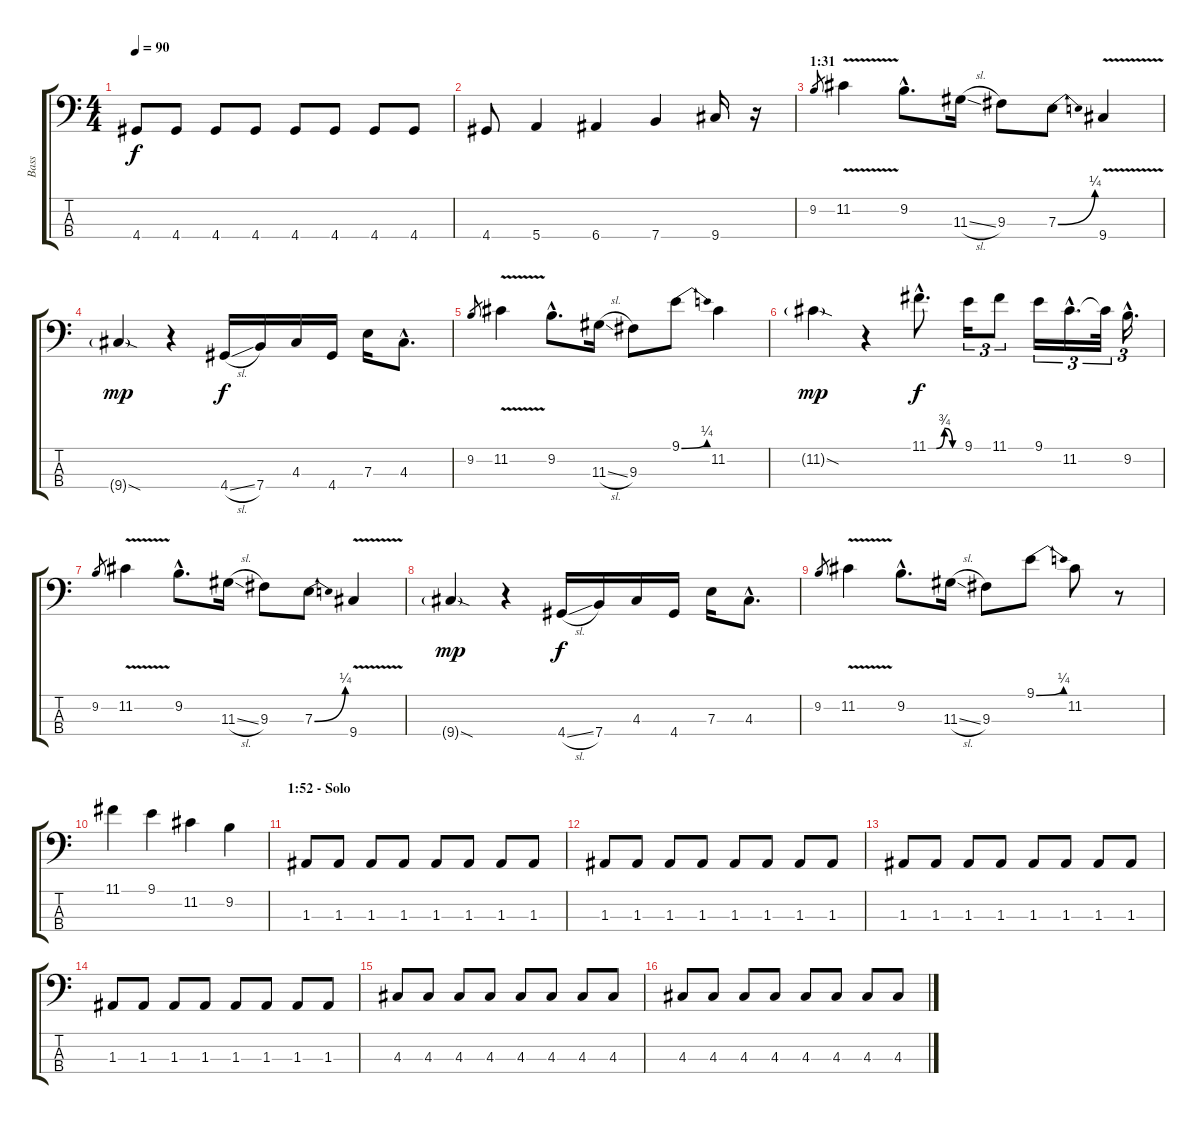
\track ("Bass" "Bass") {instrument electricbassfinger}
\staff {score tabs}
\tuning (G2 D2 A1 E1) {hide}
\ts (4 4)
\tempo 90
\clef f4
\ks c
4.4.8{dy f} 4.4.8 4.4.8 4.4.8 4.4.8 4.4.8 4.4.8 4.4.8 |
4.4.8 5.4.4 6.4.4 7.4.4 9.4.16 r.16 |
\section ("" "1:31")
9.2.8{gr} 11.2{v}.4 9.2{hac}.8{d} 11.3{sl}.16 9.3.8 7.3{be (bend 0 0 60 1)}.8 9.4{v}.4 |
9.4{sod g}.4{dy mp} r.4 4.4{sl}.16{dy f} 7.4.16 4.3.16 4.4.16 7.3.16 4.3{hac}.8{d} |
9.2.8{gr} 11.2{v}.4 9.2{hac}.8{d} 11.3{sl}.16 9.3.8 9.1{be (bend 0 0 60 1)}.8 11.2.4 |
11.2{sod g}.4{dy mp} r.4 11.1{be (custom 0 0 15 0 30 3 45 0 60 0) hac}.8{d dy f} 9.1.16{tu (3 2)} 11.1.8{tu (3 2)} 9.1.16{tu (3 2)} 11.2{hac}.16{d tu (3 2)} 11.2{t}.32{tu (3 2)} 9.2{hac}.16{d tu (3 2)} |
9.2.8{gr} 11.2{v}.4 9.2{hac}.8{d} 11.3{sl}.16 9.3.8 7.3{be (bend 0 0 60 1)}.8 9.4{v}.4 |
9.4{sod g}.4{dy mp} r.4 4.4{sl}.16{dy f} 7.4.16 4.3.16 4.4.16 7.3.16 4.3{hac}.8{d} |
9.2.8{gr} 11.2{v}.4 9.2{hac}.8{d} 11.3{sl}.16 9.3.8 9.1{be (bend 0 0 60 1)}.8 11.2.8 r.8 |
11.1.4 9.1.4 11.2.4 9.2.4 |
\section ("" "1:52 - Solo")
1.3.8 1.3.8 1.3.8 1.3.8 1.3.8 1.3.8 1.3.8 1.3.8 |
1.3.8 1.3.8 1.3.8 1.3.8 1.3.8 1.3.8 1.3.8 1.3.8 |
1.3.8 1.3.8 1.3.8 1.3.8 1.3.8 1.3.8 1.3.8 1.3.8 |
1.3.8 1.3.8 1.3.8 1.3.8 1.3.8 1.3.8 1.3.8 1.3.8 |
4.3.8 4.3.8 4.3.8 4.3.8 4.3.8 4.3.8 4.3.8 4.3.8 |
4.3.8 4.3.8 4.3.8 4.3.8 4.3.8 4.3.8 4.3.8 4.3.8
